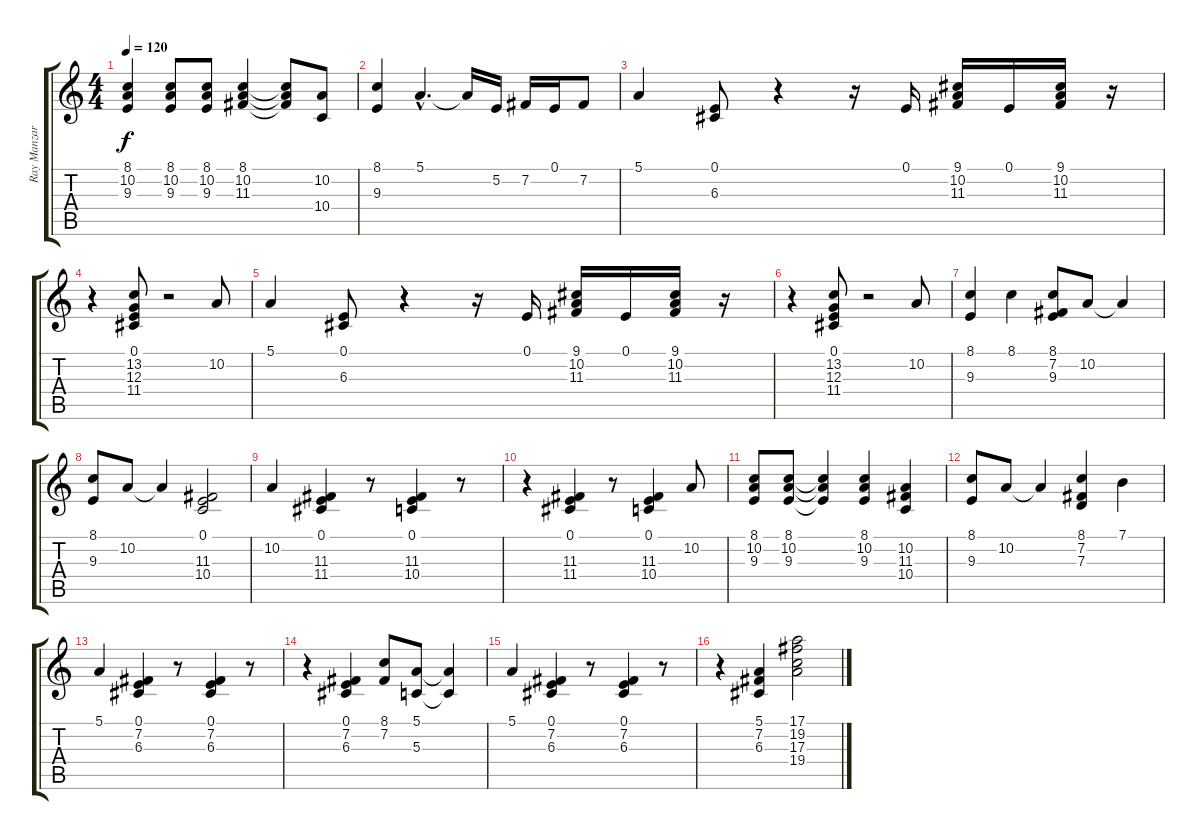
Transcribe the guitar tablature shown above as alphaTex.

\track ("Ray Manzarek" "Ray Manzar") {instrument drawbarorgan}
\staff {score tabs}
\tuning (E4 B3 G3 D3 A2 E2) {hide}
\ts (4 4)
\tempo 120
\clef g2
\ks c
(8.1 10.2 9.3).4{dy f} (8.1 10.2 9.3).8 (8.1 10.2 9.3).8 (8.1 10.2 11.3).4 (8.1{t} 10.2{t} 11.3{t}).8 (10.2 10.4).8 |
(8.1 9.3).4 5.1{hac}.4{d} 5.1{t}.16 5.2.16 7.2.16 0.1.16 7.2.8 |
5.1.4 (0.1 6.3).8 r.4 r.16 0.1.16 (9.1 10.2 11.3).16 0.1.16 (9.1 10.2 11.3).16 r.16 |
r.4 (0.1 13.2 12.3 11.4).8 r.2 10.2.8 |
5.1.4 (0.1 6.3).8 r.4 r.16 0.1.16 (9.1 10.2 11.3).16 0.1.16 (9.1 10.2 11.3).16 r.16 |
r.4 (0.1 13.2 12.3 11.4).8 r.2 10.2.8 |
(8.1 9.3).4 8.1.4 (8.1 7.2 9.3).8 10.2.8 10.2{t}.4 |
(8.1 9.3).8 10.2.8 10.2{t}.4 (0.1 11.3 10.4).2 |
10.2.4 (0.1 11.3 11.4).4 r.8 (0.1 11.3 10.4).4 r.8 |
r.4 (0.1 11.3 11.4).4 r.8 (0.1 11.3 10.4).4 10.2.8 |
(8.1 10.2 9.3).8 (8.1 10.2 9.3).8 (8.1{t} 10.2{t} 9.3{t}).4 (8.1 10.2 9.3).4 (10.2 11.3 10.4).4 |
(8.1 9.3).8 10.2.8 10.2{t}.4 (8.1 7.2 7.3).4 7.1.4 |
5.1.4 (0.1 7.2 6.3).4 r.8 (0.1 7.2 6.3).4 r.8 |
r.4 (0.1 7.2 6.3).4 (8.1 7.2).8 (5.1 5.3).8 (5.1{t} 5.3{t}).4 |
5.1.4 (0.1 7.2 6.3).4 r.8 (0.1 7.2 6.3).4 r.8 |
r.4 (5.1 7.2 6.3).4 (17.1 19.2 17.3 19.4).2
